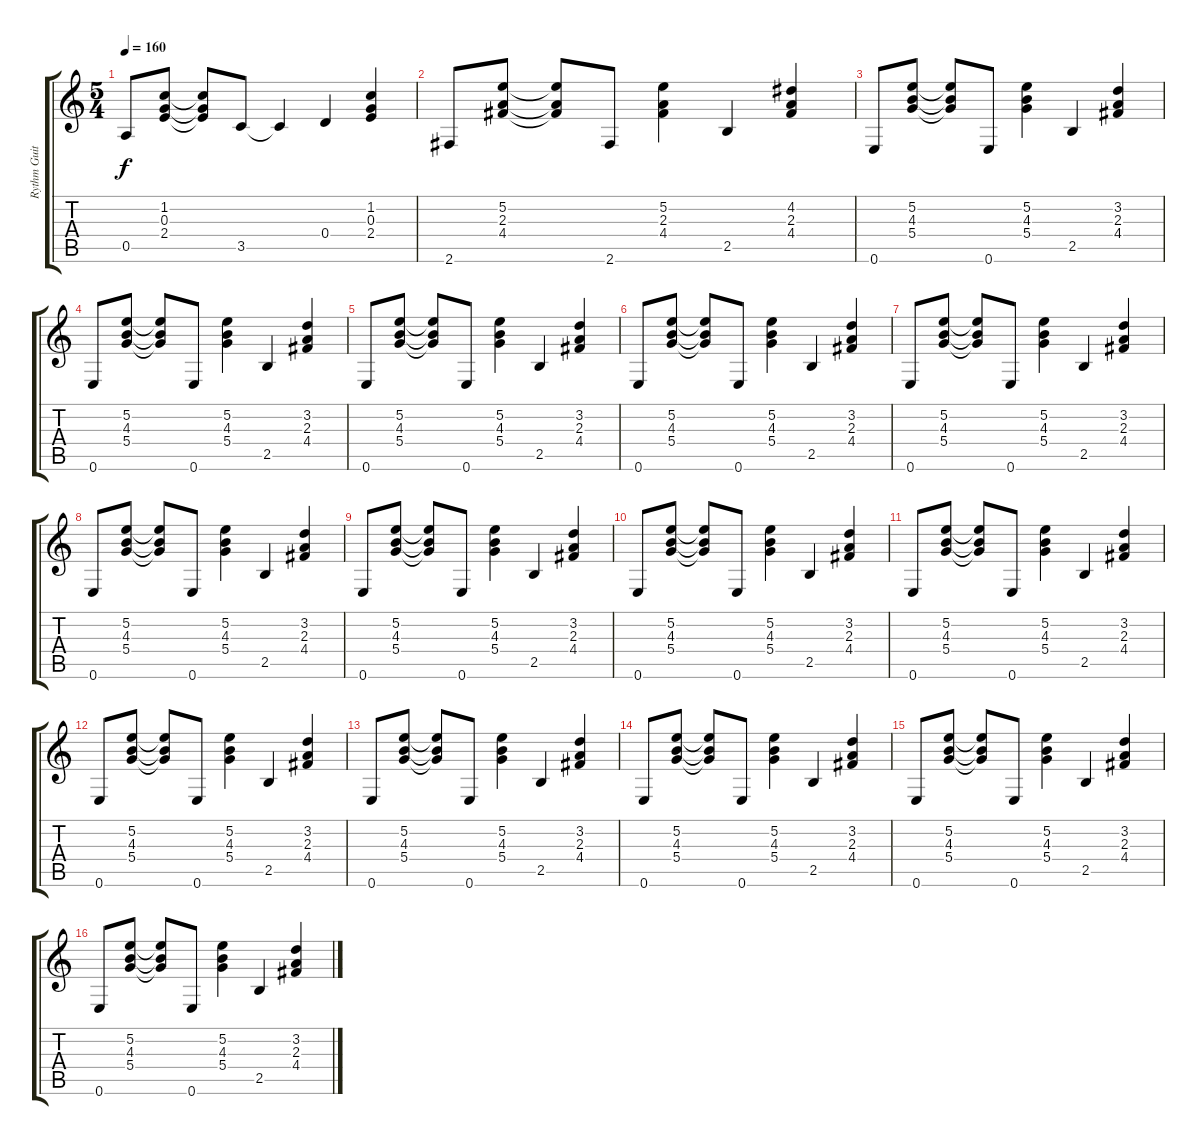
\track ("Rythm Guitar" "Rythm Guit") {instrument acousticguitarnylon}
\staff {score tabs}
\tuning (E4 B3 G3 D3 A2 E2) {hide}
\ts (5 4)
\tempo 160
\clef g2
\ks c
0.5.8{dy f} (1.2 0.3 2.4).8 (1.2{t} 0.3{t} 2.4{t}).8 3.5.8 3.5{t}.4 0.4.4 (1.2 0.3 2.4).4 |
2.6.8 (5.2 2.3 4.4).8 (5.2{t} 2.3{t} 4.4{t}).8 2.6.8 (5.2 2.3 4.4).4 2.5.4 (4.2 2.3 4.4).4 |
0.6.8 (5.2 4.3 5.4).8 (5.2{t} 4.3{t} 5.4{t}).8 0.6.8 (5.2 4.3 5.4).4 2.5.4 (3.2 2.3 4.4).4 |
0.6.8 (5.2 4.3 5.4).8 (5.2{t} 4.3{t} 5.4{t}).8 0.6.8 (5.2 4.3 5.4).4 2.5.4 (3.2 2.3 4.4).4 |
0.6.8 (5.2 4.3 5.4).8 (5.2{t} 4.3{t} 5.4{t}).8 0.6.8 (5.2 4.3 5.4).4 2.5.4 (3.2 2.3 4.4).4 |
0.6.8 (5.2 4.3 5.4).8 (5.2{t} 4.3{t} 5.4{t}).8 0.6.8 (5.2 4.3 5.4).4 2.5.4 (3.2 2.3 4.4).4 |
0.6.8 (5.2 4.3 5.4).8 (5.2{t} 4.3{t} 5.4{t}).8 0.6.8 (5.2 4.3 5.4).4 2.5.4 (3.2 2.3 4.4).4 |
0.6.8 (5.2 4.3 5.4).8 (5.2{t} 4.3{t} 5.4{t}).8 0.6.8 (5.2 4.3 5.4).4 2.5.4 (3.2 2.3 4.4).4 |
0.6.8 (5.2 4.3 5.4).8 (5.2{t} 4.3{t} 5.4{t}).8 0.6.8 (5.2 4.3 5.4).4 2.5.4 (3.2 2.3 4.4).4 |
0.6.8 (5.2 4.3 5.4).8 (5.2{t} 4.3{t} 5.4{t}).8 0.6.8 (5.2 4.3 5.4).4 2.5.4 (3.2 2.3 4.4).4 |
0.6.8 (5.2 4.3 5.4).8 (5.2{t} 4.3{t} 5.4{t}).8 0.6.8 (5.2 4.3 5.4).4 2.5.4 (3.2 2.3 4.4).4 |
0.6.8 (5.2 4.3 5.4).8 (5.2{t} 4.3{t} 5.4{t}).8 0.6.8 (5.2 4.3 5.4).4 2.5.4 (3.2 2.3 4.4).4 |
0.6.8 (5.2 4.3 5.4).8 (5.2{t} 4.3{t} 5.4{t}).8 0.6.8 (5.2 4.3 5.4).4 2.5.4 (3.2 2.3 4.4).4 |
0.6.8 (5.2 4.3 5.4).8 (5.2{t} 4.3{t} 5.4{t}).8 0.6.8 (5.2 4.3 5.4).4 2.5.4 (3.2 2.3 4.4).4 |
0.6.8 (5.2 4.3 5.4).8 (5.2{t} 4.3{t} 5.4{t}).8 0.6.8 (5.2 4.3 5.4).4 2.5.4 (3.2 2.3 4.4).4 |
0.6.8 (5.2 4.3 5.4).8 (5.2{t} 4.3{t} 5.4{t}).8 0.6.8 (5.2 4.3 5.4).4 2.5.4 (3.2 2.3 4.4).4
